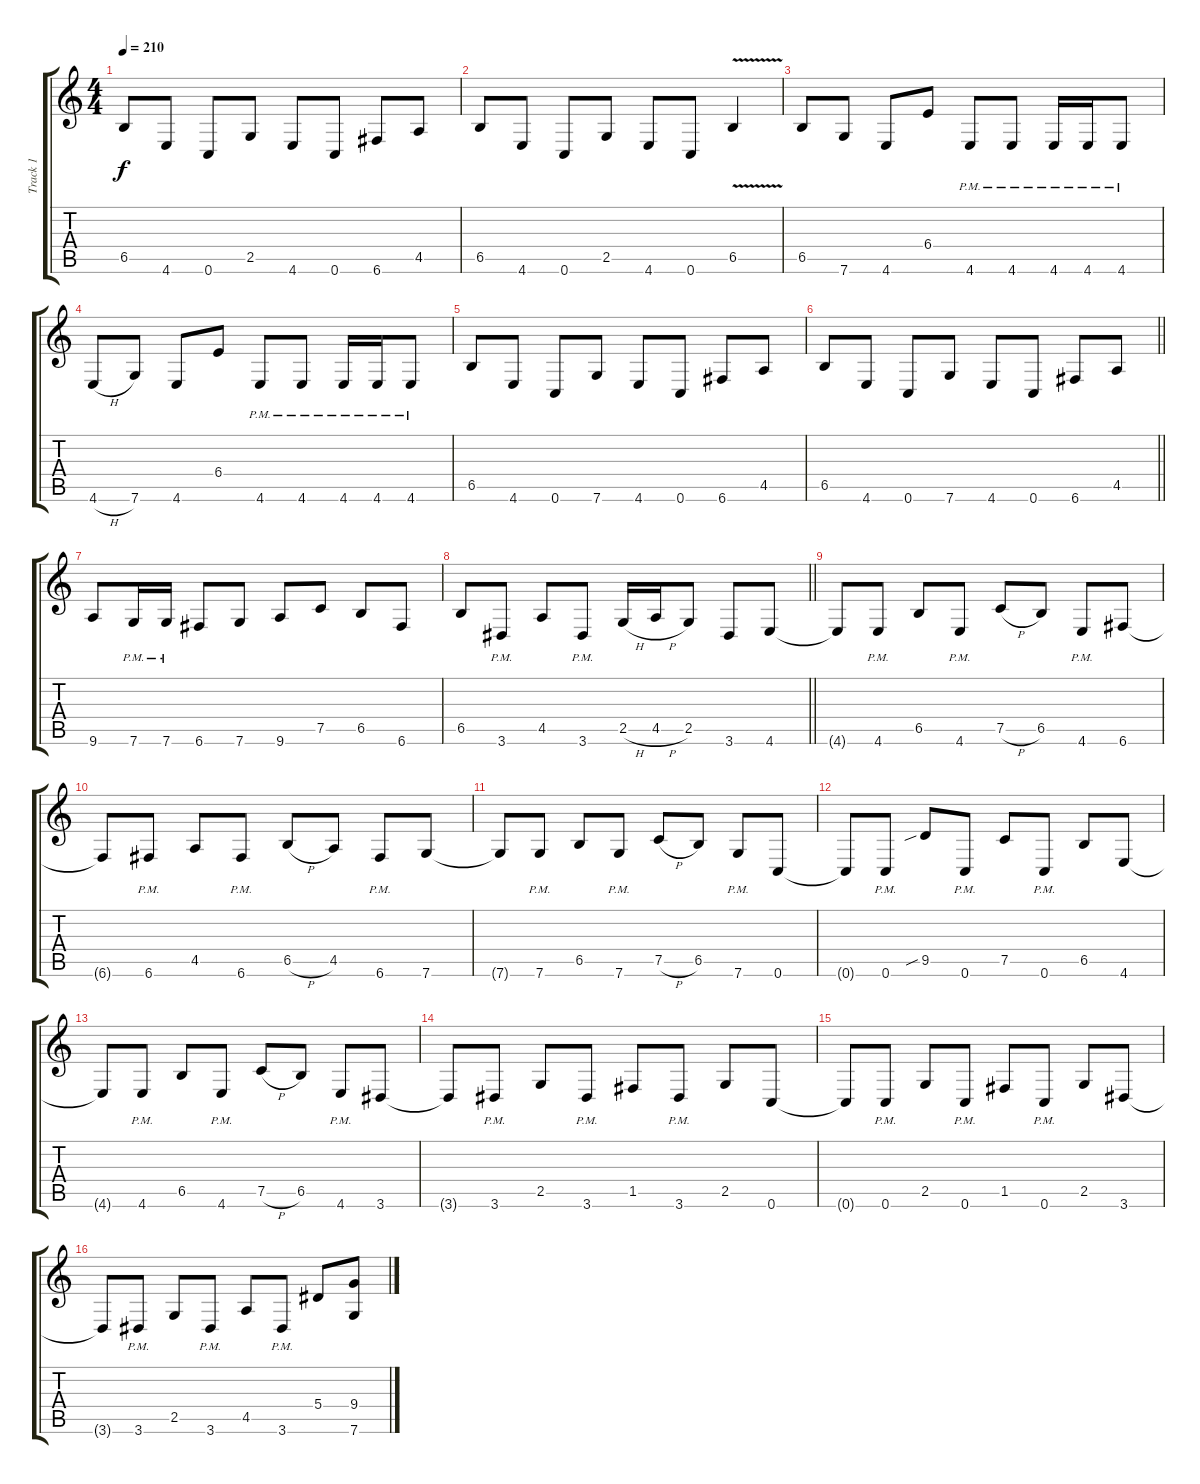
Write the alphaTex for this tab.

\track ("Track 1" "Track 1") {instrument distortionguitar}
\staff {score tabs}
\tuning (C4 G3 Eb3 Bb2 F2 C2) {hide}
\ts (4 4)
\tempo 210
\clef g2
\ks c
6.5.8{dy f} 4.6.8 0.6.8 2.5.8 4.6.8 0.6.8 6.6.8 4.5.8 |
6.5.8 4.6.8 0.6.8 2.5.8 4.6.8 0.6.8 6.5{v}.4 |
6.5.8 7.6.8 4.6.8 6.4.8 4.6{pm}.8 4.6{pm}.8 4.6{pm}.16 4.6{pm}.16 4.6{pm}.8 |
4.6{h}.8 7.6.8 4.6.8 6.4.8 4.6{pm}.8 4.6{pm}.8 4.6{pm}.16 4.6{pm}.16 4.6{pm}.8 |
6.5.8 4.6.8 0.6.8 7.6.8 4.6.8 0.6.8 6.6.8 4.5.8 |
\barLineRight lightlight
6.5.8 4.6.8 0.6.8 7.6.8 4.6.8 0.6.8 6.6.8 4.5.8 |
9.6.8 7.6{pm}.16 7.6{pm}.16 6.6.8 7.6.8 9.6.8 7.5.8 6.5.8 6.6.8 |
\barLineRight lightlight
6.5.8 3.6{pm}.8 4.5.8 3.6{pm}.8 2.5{h}.16 4.5{h}.16 2.5.8 3.6.8 4.6.8 |
4.6{t}.8 4.6{pm}.8 6.5.8 4.6{pm}.8 7.5{h}.8 6.5.8 4.6{pm}.8 6.6.8 |
6.6{t}.8 6.6{pm}.8 4.5.8 6.6{pm}.8 6.5{h}.8 4.5.8 6.6{pm}.8 7.6.8 |
7.6{t}.8 7.6{pm}.8 6.5.8 7.6{pm}.8 7.5{h}.8 6.5.8 7.6{pm}.8 0.6.8 |
0.6{t}.8 0.6{pm}.8 9.5{sib}.8 0.6{pm}.8 7.5.8 0.6{pm}.8 6.5.8 4.6.8 |
4.6{t}.8 4.6{pm}.8 6.5.8 4.6{pm}.8 7.5{h}.8 6.5.8 4.6{pm}.8 3.6.8 |
3.6{t}.8 3.6{pm}.8 2.5.8 3.6{pm}.8 1.5.8 3.6{pm}.8 2.5.8 0.6.8 |
0.6{t}.8 0.6{pm}.8 2.5.8 0.6{pm}.8 1.5.8 0.6{pm}.8 2.5.8 3.6.8 |
3.6{t}.8 3.6{pm}.8 2.5.8 3.6{pm}.8 4.5.8 3.6{pm}.8 5.4.8 (9.4 7.6).8
